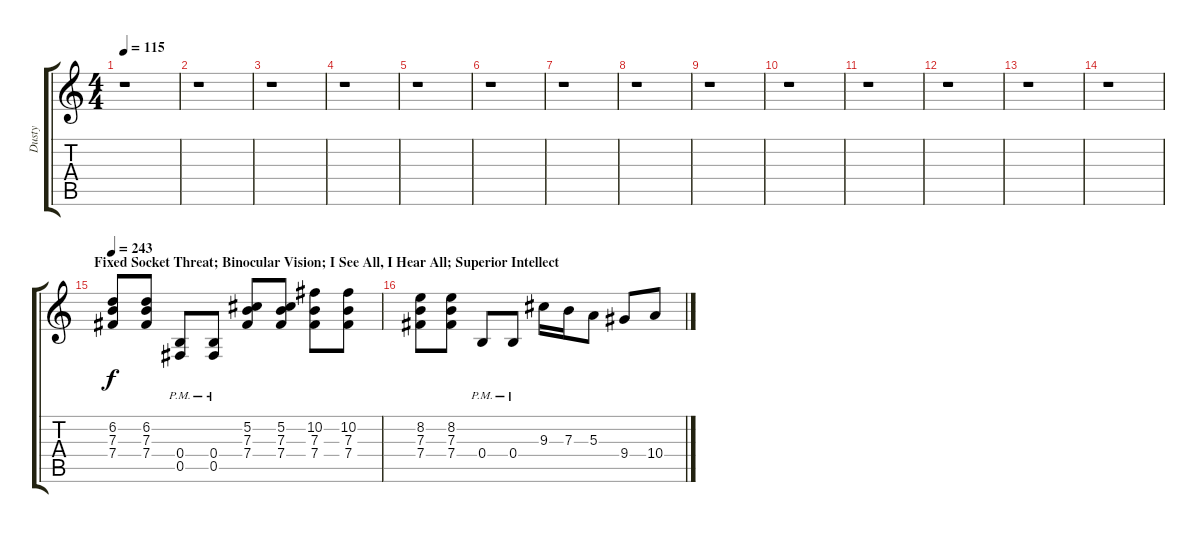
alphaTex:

\track ("Dusty" "Dusty") {instrument distortionguitar}
\staff {score tabs}
\tuning (Db4 Ab3 E3 B2 Gb2 Db2) {hide}
\ts (4 4)
\tempo 115
\clef g2
\ks c
r.1{dy f} |
r.1 |
r.1 |
r.1 |
r.1 |
r.1 |
\section ("" "")
r.1 |
r.1 |
r.1 |
r.1 |
r.1 |
r.1 |
r.1 |
r.1 |
\section ("" "Fixed Socket Threat; Binocular Vision; I See All, I Hear All; Superior Intellect")
\tempo 243
(6.2 7.3 7.4).8 (6.2 7.3 7.4).8 (0.4{pm} 0.5{pm}).8 (0.4{pm} 0.5{pm}).8 (5.2 7.3 7.4).8 (5.2 7.3 7.4).8 (10.2 7.3 7.4).8 (10.2 7.3 7.4).8 |
(8.2 7.3 7.4).8 (8.2 7.3 7.4).8 0.4{pm}.8 0.4{pm}.8 9.3.16 7.3.16 5.3.8 9.4.8 10.4.8
